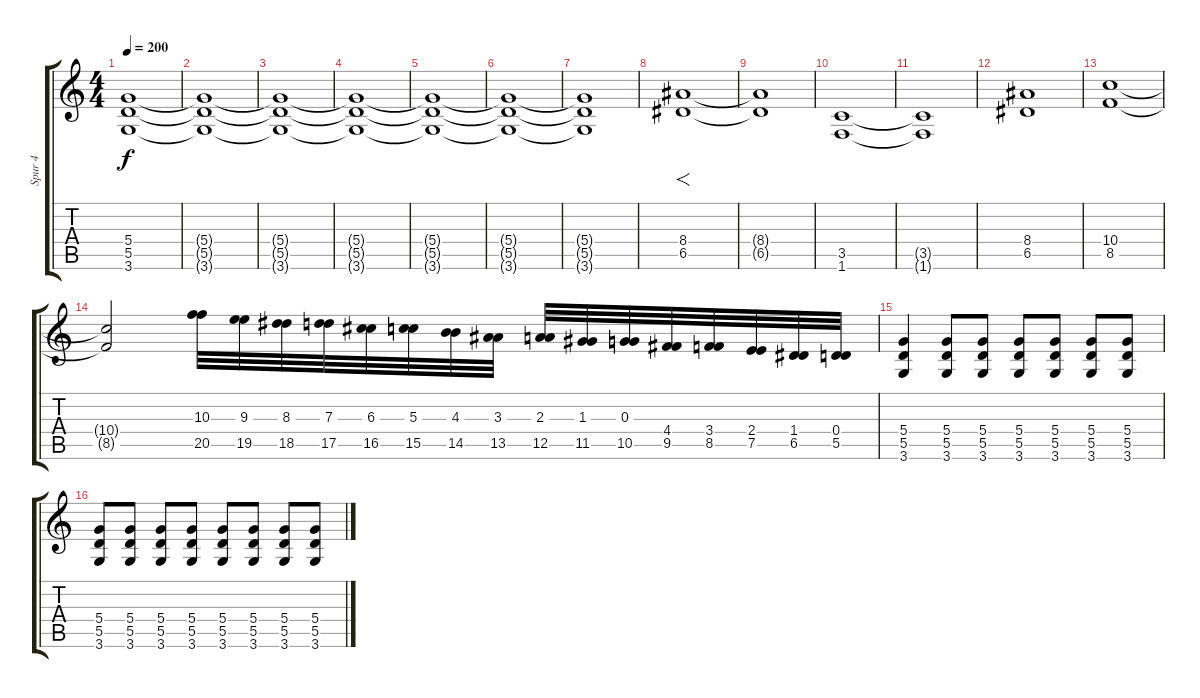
\track ("Spur 4" "Spur 4") {instrument distortionguitar}
\staff {score tabs}
\tuning (E4 B3 G3 D3 A2 E2) {hide}
\ts (4 4)
\tempo 200
\clef g2
\ks c
(5.4{t} 5.5{t} 3.6{t}).1{dy f} |
(5.4{t} 5.5{t} 3.6{t}).1 |
(5.4{t} 5.5{t} 3.6{t}).1 |
(5.4{t} 5.5{t} 3.6{t}).1 |
(5.4{t} 5.5{t} 3.6{t}).1 |
(5.4{t} 5.5{t} 3.6{t}).1 |
(5.4{t} 5.5{t} 3.6{t}).1 |
(8.4 6.5).1{f} |
(8.4{t} 6.5{t}).1 |
(3.5 1.6).1 |
(3.5{t} 1.6{t}).1 |
(8.4 6.5).1 |
(10.4 8.5).1{volume 14} |
(10.4{t} 8.5{t}).2 (10.3 20.5).32 (9.3 19.5).32 (8.3 18.5).32 (7.3 17.5).32 (6.3 16.5).32 (5.3 15.5).32 (4.3 14.5).32 (3.3 13.5).32 (2.3 12.5).32 (1.3 11.5).32 (0.3 10.5).32 (4.4 9.5).32 (3.4 8.5).32 (2.4 7.5).32 (1.4 6.5).32 (0.4 5.5).32 |
(5.4 5.5 3.6).4 (5.4 5.5 3.6).8 (5.4 5.5 3.6).8 (5.4 5.5 3.6).8 (5.4 5.5 3.6).8 (5.4 5.5 3.6).8 (5.4 5.5 3.6).8 |
(5.4 5.5 3.6).8 (5.4 5.5 3.6).8 (5.4 5.5 3.6).8 (5.4 5.5 3.6).8 (5.4 5.5 3.6).8 (5.4 5.5 3.6).8 (5.4 5.5 3.6).8 (5.4 5.5 3.6).8
